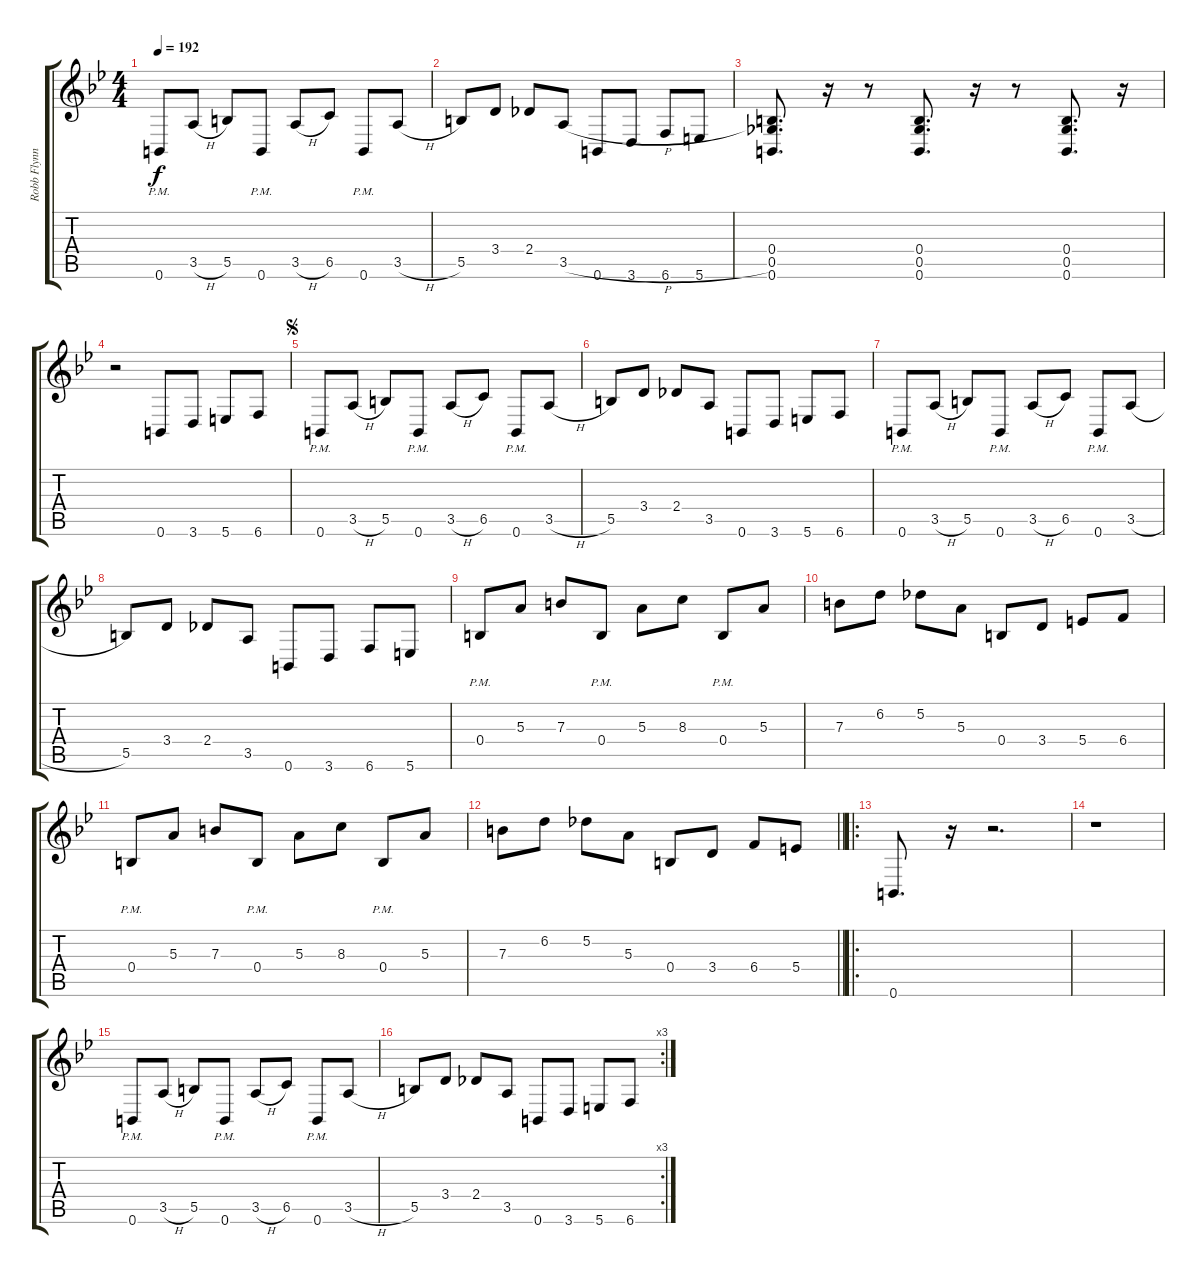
\track ("Robb Flynn" "Robb Flynn") {instrument distortionguitar}
\staff {score tabs}
\tuning (Db4 Ab3 E3 B2 Gb2 B1) {hide}
\ts (4 4)
\tempo 192
\clef g2
\ks bb
0.6{pm}.8{dy f} 3.5{h}.8 5.5.8 0.6{pm}.8 3.5{h}.8 6.5.8 0.6{pm}.8 3.5{h}.8 |
5.5.8 3.4.8 2.4.8 3.5{h}.8 0.6.8 3.6.8 6.6.8 5.6.8 |
(0.4 0.5 0.6).8{d} r.16 r.8 (0.4 0.5 0.6).8{d} r.16 r.8 (0.4 0.5 0.6).8{d} r.16 |
r.2 0.6.8 3.6.8 5.6.8 6.6.8 |
\jump segno
0.6{pm}.8 3.5{h}.8 5.5.8 0.6{pm}.8 3.5{h}.8 6.5.8 0.6{pm}.8 3.5{h}.8 |
5.5.8 3.4.8 2.4.8 3.5.8 0.6.8 3.6.8 5.6.8 6.6.8 |
0.6{pm}.8 3.5{h}.8 5.5.8 0.6{pm}.8 3.5{h}.8 6.5.8 0.6{pm}.8 3.5{h}.8 |
5.5.8 3.4.8 2.4.8 3.5.8 0.6.8 3.6.8 6.6.8 5.6.8 |
0.4{pm}.8 5.3.8 7.3.8 0.4{pm}.8 5.3.8 8.3.8 0.4{pm}.8 5.3.8 |
7.3.8 6.2.8 5.2.8 5.3.8 0.4.8 3.4.8 5.4.8 6.4.8 |
0.4{pm}.8 5.3.8 7.3.8 0.4{pm}.8 5.3.8 8.3.8 0.4{pm}.8 5.3.8 |
\barLineRight lightlight
7.3.8 6.2.8 5.2.8 5.3.8 0.4.8 3.4.8 6.4.8 5.4.8 |
\ro
0.6.8{d} r.16 r.2{d} |
r.1 |
0.6{pm}.8 3.5{h}.8 5.5.8 0.6{pm}.8 3.5{h}.8 6.5.8 0.6{pm}.8 3.5{h}.8 |
\rc 3
5.5.8 3.4.8 2.4.8 3.5.8 0.6.8 3.6.8 5.6.8 6.6.8
